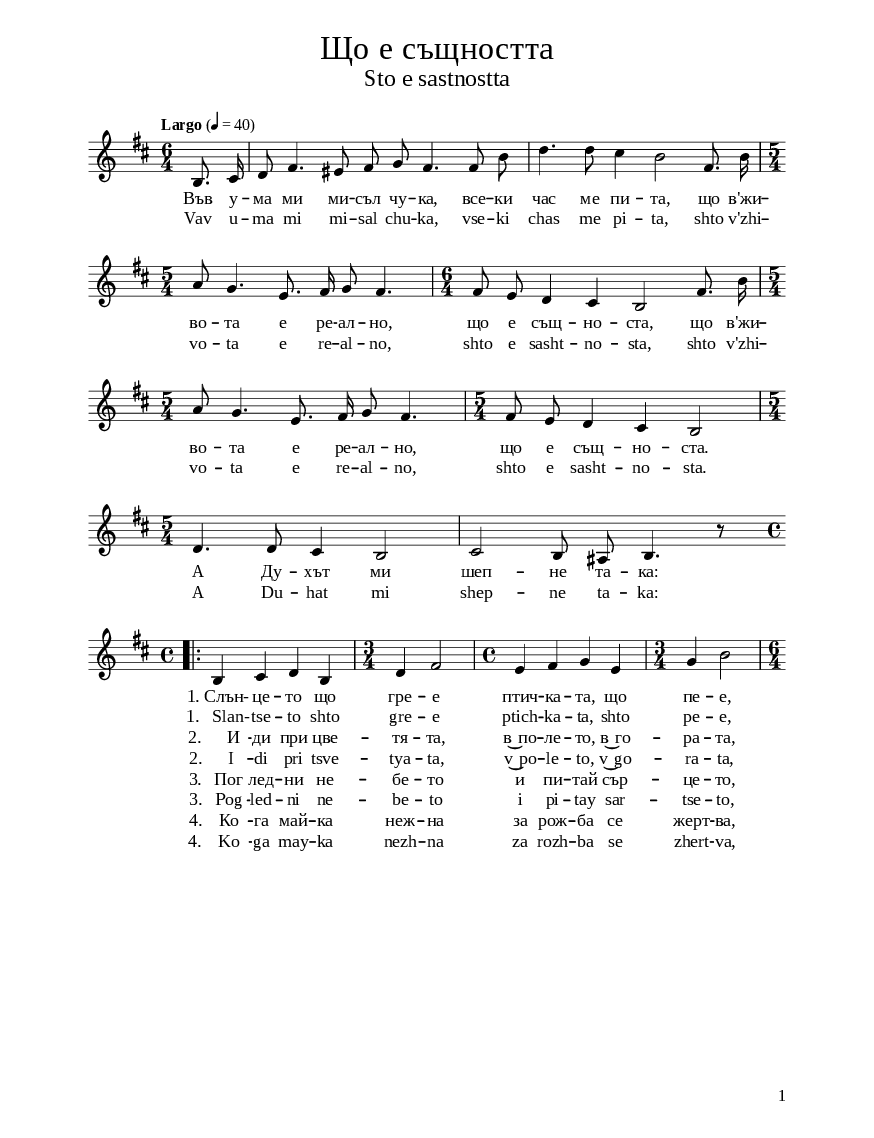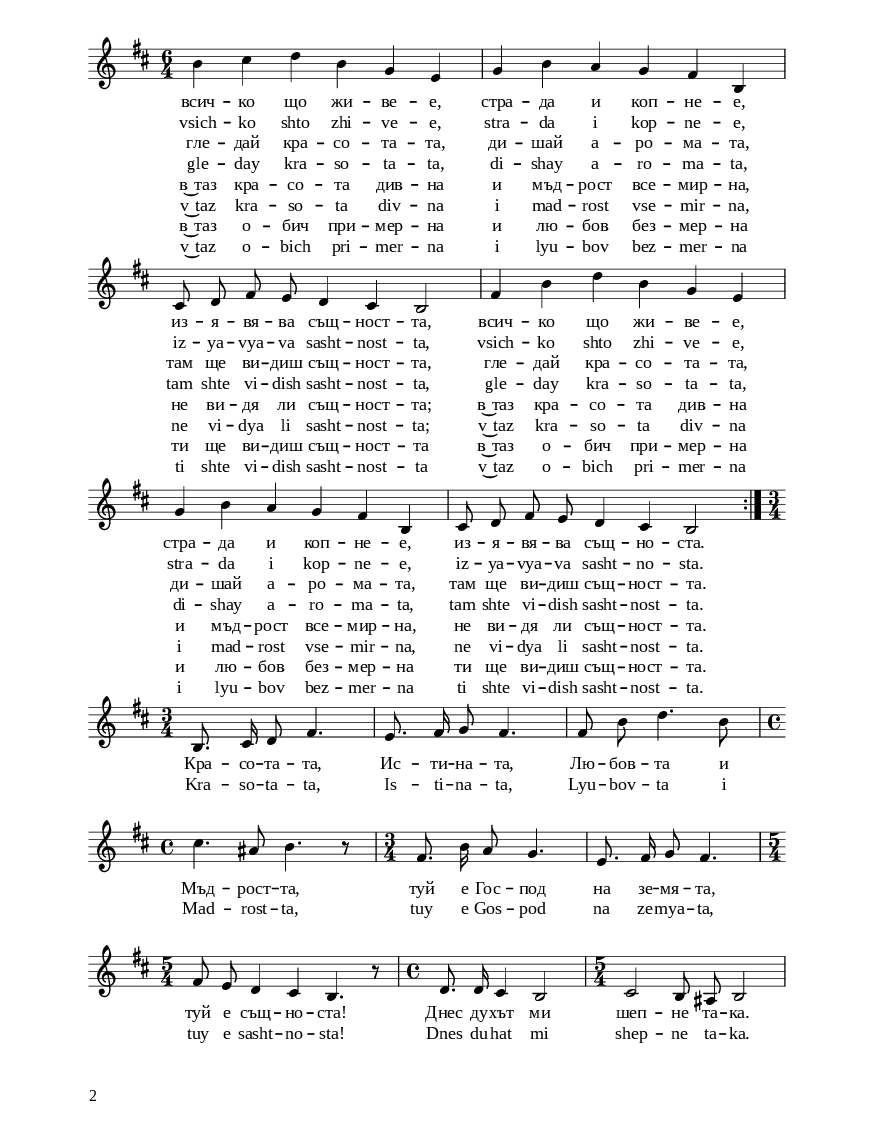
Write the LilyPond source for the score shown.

\version "2.24.0"

% include paper part and global functions
\include "include/globals.ily"

\bookpart {
  \include "include/bookpart-paper.ily"
  \score {
    \include "include/score-layout.ily"

    \new Voice \absolute {
      \clef treble
      \key d \major
      \time 6/4
      \tempoFunc "Largo" 4 "40"
      \partial 4
      \autoBeamOff

      b8. cis'16| d'8 fis'4. eis'8 fis'8 g'8 fis'4. fis'8 b'8| d''4. d''8 cis''4 b'2 fis'8. b'16 | \break

      \time 5/4  a'8 g'4. e'8. fis'16 g'8 fis'4. | \time 6/4 fis'8 e'8 d'4 cis'4 b2 fis'8. b'16 \time 5/4 | \break

      \time 5/4  a'8 g'4. e'8. fis'16 g'8 fis'4. | \time 5/4 fis'8 e'8 d'4 cis'4 b2 | \break

      \time 5/4 d'4. d'8 cis'4 b2 | cis'2 b8 ais8 b4. r8 | \break

      \bar ".|:"

      \time 4/4 b4 cis'4 d'4 b4 | \time 3/4 d'4 fis'2 | \time 4/4 e'4 fis' g' e' | \time 3/4 g'4 b'2  \break
      \pageBreak

      \time 6/4 b'4 cis''4 d'' b' g' e' | g' b' a' g' fis' b | \break

      cis'8 d' fis' e' d'4 cis' b2 | fis'4 b' d'' b' g' e' |\break

      g'4 b'4 a'4 g'4 fis'4 b |  cis'8 d' fis' e' d'4 cis'4 b2 | \break

      \bar ":|."

      \time 3/4


      b8. cis'16 d'8 fis'4. | e'8. fis'16 g'8 fis'4. | fis'8 b'8 d''4. b'8| \break

      \time 4/4 cis''4. ais'8 b'4. r8 | \time 3/4 fis'8. b'16 a'8 g'4. | e'8. fis'16 g'8 fis'4. | \break

      \time 5/4	fis'8 e' d'4 cis' b4. r8| \time 4/4 d'8. d'16 cis'4 b2 | \time 5/4 cis'2 b8 ais8 b2 | \break


    }

    \addlyrics {
      Във у -- ма ми ми -- съл чу -- ка, все -- ки час ме пи -- та,
      що в'жи -- во -- та е ре -- ал -- но, що е същ -- но -- ста,
      що в'жи -- во -- та е ре -- ал -- но, що е същ -- но -- ста.
      А Ду -- хът ми шеп  -- не та  -- ка:

      "1. Слън-"  -- це  -- то що гре -- е птич -- ка -- та, що пе -- е,

      всич -- ко що жи -- ве -- е, стра -- да и коп -- не -- е,

      из -- я -- вя -- ва  същ -- ност -- та,   всич -- ко що жи -- ве -- е, стра -- да и коп -- не -- е,

      из -- я -- вя -- ва същ -- но -- ста.

      Кра  -- со  -- та  -- та, Ис  -- ти  -- на  -- та, Лю -- бов  -- та и Мъд  -- рост  -- та,

      туй е Гос  -- под на зе  -- мя  -- та, туй е същ  -- но  -- ста! Днес ду  -- хът ми шеп  -- не та  -- ка.
    }

    \addlyrics {
      Vav u -- ma mi mi -- sal chu -- ka, vse -- ki chas me pi -- ta,
      shto v'zhi -- vo -- ta e re -- al -- no, shto e sasht -- no -- sta,
      shto v'zhi -- vo -- ta e re -- al -- no, shto e sasht -- no -- sta.

      A Du -- hat mi shep  -- ne ta  -- ka:

      "1.   Slan-"  -- tse  -- to shto gre -- e ptich -- ka -- ta, shto pe -- e,

      vsich -- ko shto zhi -- ve -- e, stra -- da i kop -- ne -- e,

      iz -- ya -- vya -- va  sasht -- nost -- ta,   vsich -- ko shto zhi -- ve -- e, stra -- da i kop -- ne -- e,

      iz -- ya -- vya -- va sasht -- no -- sta.

      Kra  -- so  -- ta  -- ta, Is  -- ti  -- na  -- ta, Lyu -- bov  -- ta i Mad  -- rost  -- ta,

      tuy e Gos  -- pod na ze  -- mya  -- ta, tuy e sasht  -- no  -- sta! Dnes du  -- hat mi shep  -- ne ta  -- ka.

      A Du -- hat mi shep  -- ne ta  -- ka:

    }
    \addlyrics {
      " " " " " " " " " " " " " " " "

      " " " " " " " " " " " " " " " "

      " " " " " " " " " " " " " " " " " "

      " " " " " " " " " " " " " " " " " " " " " " " " " " " "

      " " " " " " " " " " " " " " " " " " "2.      И  " -- ди при цве -- тя -- та, в~по -- ле -- то, в~го -- ра -- та,
      гле -- дай кра -- со -- та -- та, ди -- шай а -- ро -- ма -- та, там ще ви -- диш същ -- ност  -- та,
      гле -- дай кра -- со -- та -- та, ди -- шай а -- ро -- ма -- та, там ще ви -- диш същ -- ност  -- та.

      " " " " " " " " " " " " " " " " " "

      " " " " " " " " " " " " " " " " " "
    }

    \addlyrics {
      " " " " " " " " " " " " " " " "

      " " " " " " " " " " " " " " " "

      " " " " " " " " " " " " " " " " " "

      " " " " " " " " " " " " " " " " " " " " " " " " " " " "

      " " " " " " " " " " " " " " " " " " "2.      I   " -- di pri tsve -- tya -- ta, v~po -- le -- to, v~go -- ra -- ta,
      gle -- day kra -- so -- ta -- ta, di -- shay a -- ro -- ma -- ta, tam shte vi -- dish sasht -- nost  -- ta,
      gle -- day kra -- so -- ta -- ta, di -- shay a -- ro -- ma -- ta, tam shte vi -- dish sasht -- nost  -- ta.

      " " " " " " " " " " " " " " " " " "

      " " " " " " " " " " " " " " " " " "
    }




    \addlyrics {
      " " " " " " " " " " " " " " " "

      " " " " " " " " " " " " " " " "

      " " " " " " " " " " " " " " " " " "

      " " " " " " " " " " " " " " " " " " " " " " " " " " " "

      " " " " " " " " " " " " " " " " " "

      "3.   Пог " -- лед  -- ни не -- бе -- то и пи -- тай сър -- це -- то,
      в~таз кра -- со -- та див -- на и мъд -- рост все -- мир -- на, не ви -- дя ли същ -- ност -- та;  в~таз кра -- со -- та див -- на и мъд -- рост все -- мир -- на, не ви -- дя ли същ -- ност -- та.

      " " " " " " " " " " " " " " " " " "

      " " " " " " " " " " " " " " " " " "
    }

    \addlyrics {
      " " " " " " " " " " " " " " " "

      " " " " " " " " " " " " " " " "

      " " " " " " " " " " " " " " " " " "

      " " " " " " " " " " " " " " " " " " " " " " " " " " " "

      " " " " " " " " " " " " " " " " " "

      "3.   Pog " -- led  -- ni ne -- be -- to i pi -- tay sar -- tse -- to,
      v~taz kra -- so -- ta div -- na i mad -- rost vse -- mir -- na, ne vi -- dya li sasht -- nost -- ta;  v~taz kra -- so -- ta div -- na i mad -- rost vse -- mir -- na, ne vi -- dya li sasht -- nost -- ta.

      " " " " " " " " " " " " " " " " " "

      " " " " " " " " " " " " " " " " " "
    }

    \addlyrics {
      " " " " " " " " " " " " " " " "

      " " " " " " " " " " " " " " " "

      " " " " " " " " " " " " " " " " " "

      " " " " " " " " " " " " " " " " " " " " " " " " " " " "

      " " " " " " " " " " " " " " " " " "

      "4.    Ко  " -- га май -- ка неж -- на за рож -- ба се жерт -- ва,
      в~таз о -- бич при -- мер -- на и лю -- бов без -- мер -- на
      ти ще ви -- диш същ -- ност -- та
      в~таз о -- бич при -- мер -- на и лю -- бов без -- мер -- на
      ти ще ви -- диш същ -- ност -- та.

      " " " " " " " " " " " " " " " " " "

      " " " " " " " " " " " " " " " " " "
    }

    \addlyrics {
      " " " " " " " " " " " " " " " "

      " " " " " " " " " " " " " " " "

      " " " " " " " " " " " " " " " " " "

      " " " " " " " " " " " " " " " " " " " " " " " " " " " "

      " " " " " " " " " " " " " " " " " "

      "4.    Ko  " -- ga may -- ka nezh -- na za rozh -- ba se zhert -- va,
      v~taz o -- bich pri -- mer -- na i lyu -- bov bez -- mer -- na
      ti shte vi -- dish sasht -- nost -- ta
      v~taz o -- bich pri -- mer -- na i lyu -- bov bez -- mer -- na
      ti shte vi -- dish sasht -- nost -- ta.

      " " " " " " " " " " " " " " " " " "

      " " " " " " " " " " " " " " " " " "
    }
    \header {
      title = \titleFunc "Що е същността" "Sto e sastnostta"
    }

    \midi{}

  } % score


  % include foreign translation(s) of the song
  \version "2.22.0"

\markup \fill-line { \fontsize #6 "Was ist das Wesen" }
\markup \fontsize #+2.5 {
  \hspace #10
  \override #'(baseline-skip . 2)

  \column {
    \line { " " }


 \line { " "In meinem Verstand klopft ein Gedanke;}
 \line { " "Täglich fragt er mich:}
 \line { " "Was ist das Reale im Leben,}
 \line { " "was ist das Wesen?}
\line { " " }
 \line { " "Mein Geist flüstert mir zu:}
 \line { " " }
 \line { " "Die Sonne, die scheint, }
 \line { " "der Vogel, der singt,}
 \line { " "alles, was lebt,}
\line { " "leidet und sich sehnt,}
 \line { " "drückt das Wesen aus.}
 \line { " " }

 \line { " "Gehe zu den Blumen,}
 \line { " "auf das Feld, in den Wald;}
 \line { " "schau die Schönheit an, }
 \line { " "atme das Aroma ein,}
 \line { " "dort schaust du das Wesen an.}
 \line { " " }

 \line { " "Schau den Himmel an, frag das Herz,}
 \line { " "In dieser wunderbaren Schönheit}
 \line { " "und kosmischen Weisheit, schaust du nicht das Wesen?}
 \line { " " }

 \line { " "Wenn sich die zärtliche Mutter }
  \line { " "für das Kind aufopfert,}
 \line { " "in dieser beispielhaften Liebe (obitsch),}
 \line { " "und grenzenlose Liebe (ljubov) schaust du nicht das Wesen an?}
 \line { " " }

 \line { " "Schönheit, Wahrheit, Liebe und Weisheit,}
 \line { " "das ist der Herr auf Erden, das ist das Wesen.}

  }
}


} % bookpart
